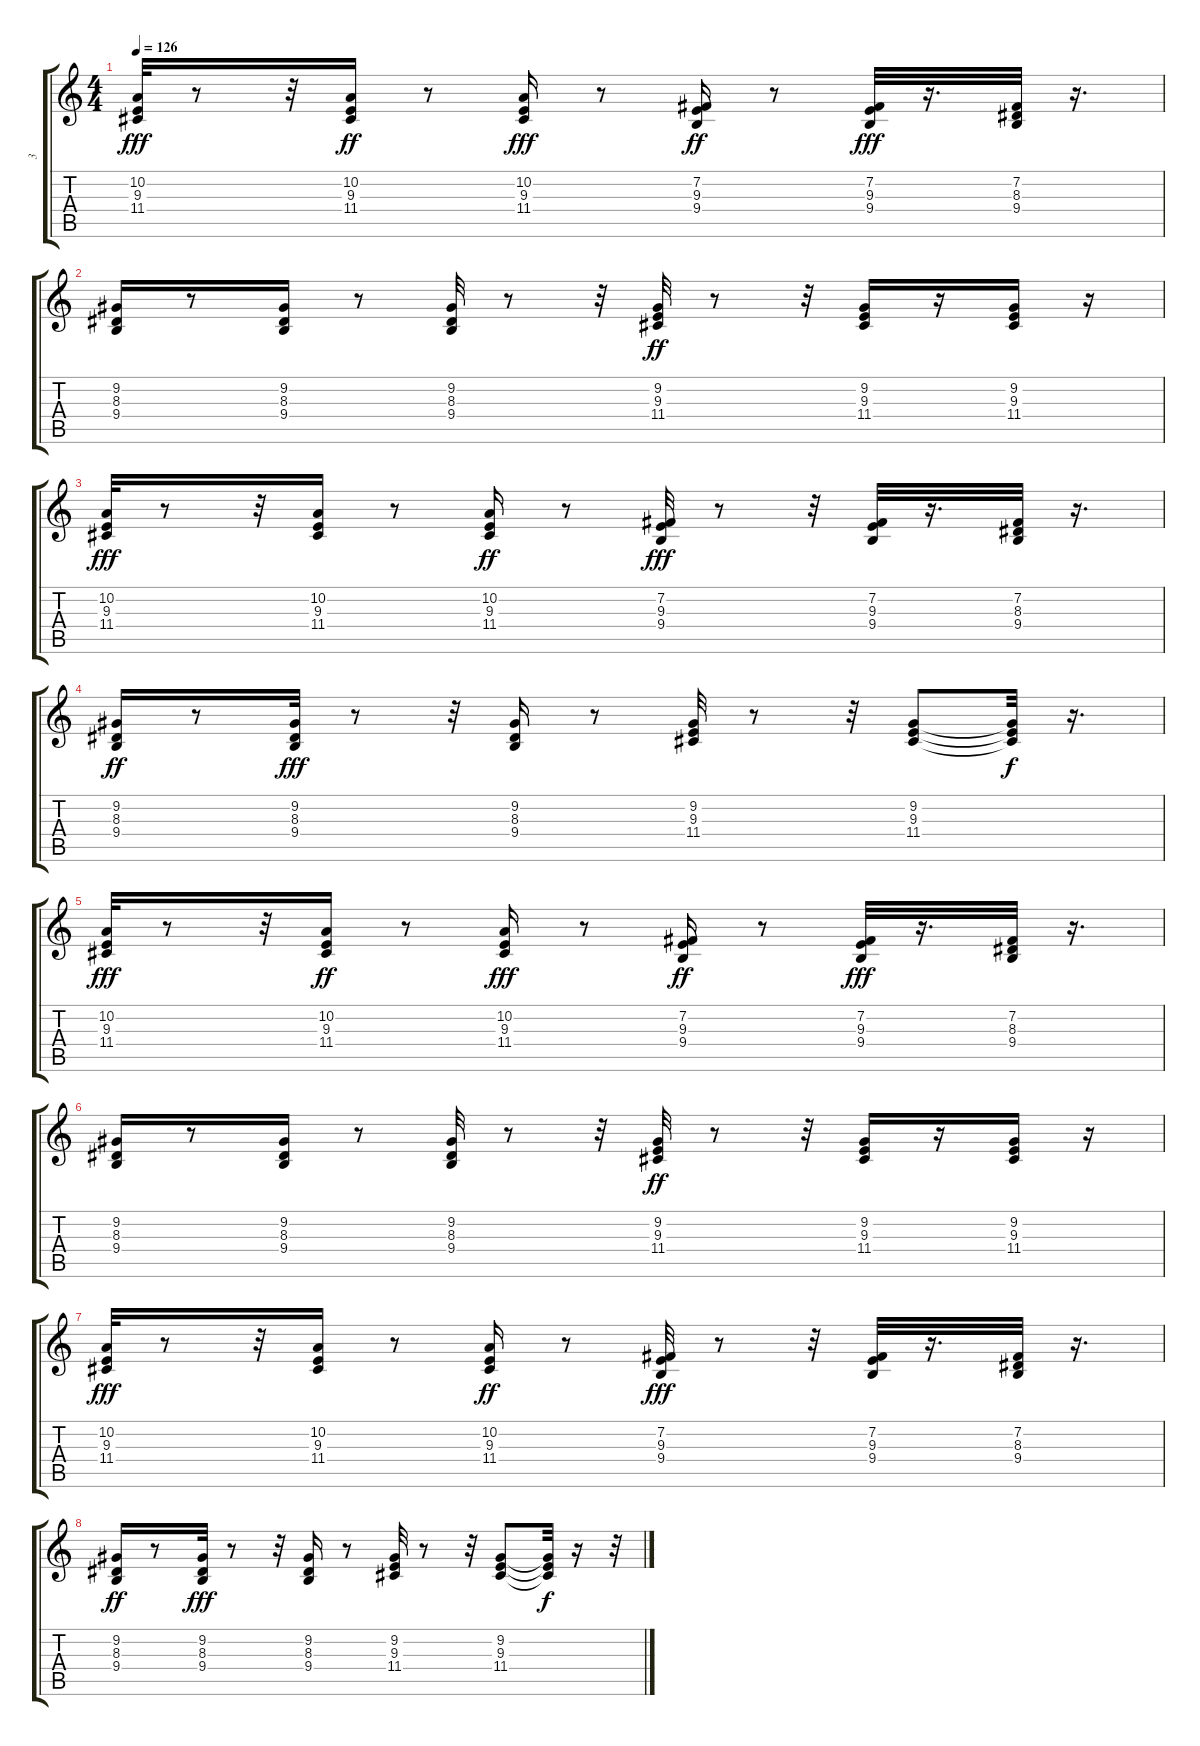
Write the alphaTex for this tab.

\track ("3" "3") {instrument electricgrandpiano}
\staff {score tabs}
\tuning (E4 B3 G3 D3 A2 E2) {hide}
\ts (4 4)
\tempo 126
\clef g2
\ks c
(10.2 9.3 11.4).32{dy fff} r.8 r.32 (10.2 9.3 11.4).16{dy ff volume 12} r.8 (10.2 9.3 11.4).16{dy fff} r.8 (7.2 9.3 9.4).16{dy ff} r.8 (7.2 9.3 9.4).32{dy fff} r.16{d} (7.2 8.3 9.4).32 r.16{d} |
(9.2 8.3 9.4).16 r.8 (9.2 8.3 9.4).16 r.8 (9.2 8.3 9.4).32 r.8 r.32 (9.2 9.3 11.4).32{dy ff} r.8 r.32 (9.2 9.3 11.4).16 r.16 (9.2 9.3 11.4).16 r.16 |
(10.2 9.3 11.4).32{dy fff} r.8 r.32 (10.2 9.3 11.4).16 r.8 (10.2 9.3 11.4).16{dy ff} r.8 (7.2 9.3 9.4).32{dy fff} r.8 r.32 (7.2 9.3 9.4).32 r.16{d} (7.2 8.3 9.4).32 r.16{d} |
(9.2 8.3 9.4).16{dy ff} r.8 (9.2 8.3 9.4).32{dy fff} r.8 r.32 (9.2 8.3 9.4).16 r.8 (9.2 9.3 11.4).32 r.8 r.32 (9.2 9.3 11.4).8 (9.2{t} 9.3{t} 11.4{t}).32{dy f} r.16{d} |
(10.2 9.3 11.4).32{dy fff} r.8 r.32 (10.2 9.3 11.4).16{dy ff} r.8 (10.2 9.3 11.4).16{dy fff} r.8 (7.2 9.3 9.4).16{dy ff} r.8 (7.2 9.3 9.4).32{dy fff} r.16{d} (7.2 8.3 9.4).32 r.16{d} |
(9.2 8.3 9.4).16 r.8 (9.2 8.3 9.4).16 r.8 (9.2 8.3 9.4).32 r.8 r.32 (9.2 9.3 11.4).32{dy ff} r.8 r.32 (9.2 9.3 11.4).16 r.16 (9.2 9.3 11.4).16 r.16 |
(10.2 9.3 11.4).32{dy fff} r.8 r.32 (10.2 9.3 11.4).16 r.8 (10.2 9.3 11.4).16{dy ff} r.8 (7.2 9.3 9.4).32{dy fff} r.8 r.32 (7.2 9.3 9.4).32 r.16{d} (7.2 8.3 9.4).32 r.16{d} |
(9.2 8.3 9.4).16{dy ff} r.8 (9.2 8.3 9.4).32{dy fff} r.8 r.32 (9.2 8.3 9.4).16 r.8 (9.2 9.3 11.4).32 r.8 r.32 (9.2 9.3 11.4).8 (9.2{t} 9.3{t} 11.4{t}).32{dy f} r.16 r.32
